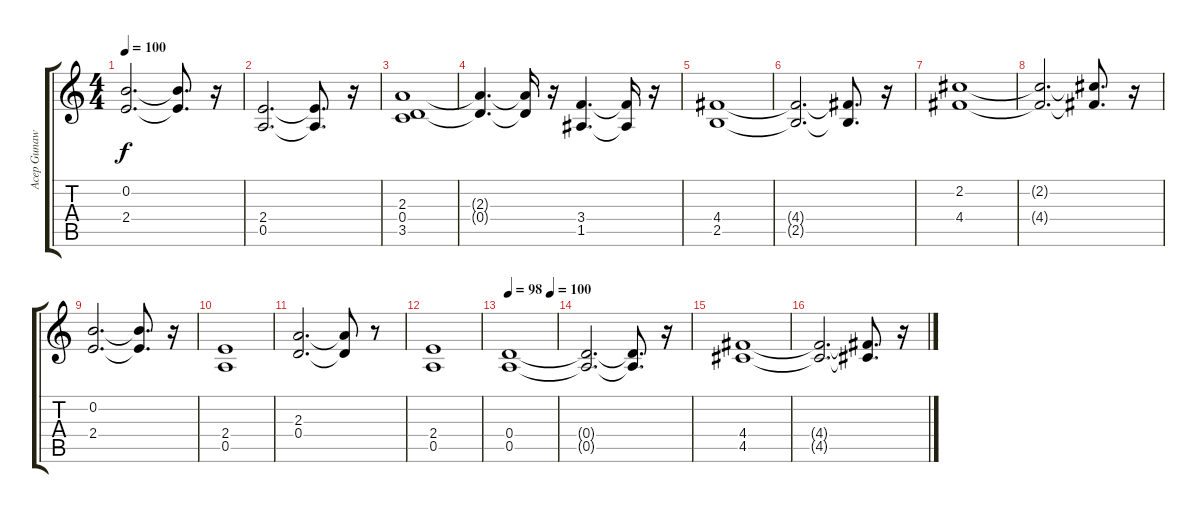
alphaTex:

\track ("Acep Gunawan Dist" "Acep Gunaw") {instrument distortionguitar}
\staff {score tabs}
\tuning (E4 B3 G3 D3 A2 E2) {hide}
\ts (4 4)
\tempo 100
\clef g2
\ks c
(0.2 2.4).2{d dy f} (0.2{t} 2.4{t}).8{d} r.16 |
(2.4 0.5).2{d} (2.4{t} 0.5{t}).8{d} r.16 |
(2.3 0.4 3.5).1 |
(2.3{t} 0.4{t}).4{d} (2.3{t} 0.4{t}).16 r.16 (3.4 1.5).4{d} (3.4{t} 1.5{t}).16 r.16 |
(4.4 2.5).1 |
(4.4{t} 2.5{t}).2{d} (4.4{t} 2.5{t}).8{d} r.16 |
(2.2 4.4).1 |
(2.2{t} 4.4{t}).2{d} (2.2{t} 4.4{t}).8{d} r.16 |
(0.2 2.4).2{d} (0.2{t} 2.4{t}).8{d} r.16 |
(2.4 0.5).1 |
(2.3 0.4).2{d} (2.3{t} 0.4{t}).8 r.8 |
(2.4 0.5).1 |
\tempo 98
\tempo (100 0.875)
(0.4 0.5).1{balance 0 instrument distortionguitar} |
(0.4{t} 0.5{t}).2{d} (0.4{t} 0.5{t}).8{d} r.16 |
(4.4 4.5).1 |
(4.4{t} 4.5{t}).2{d} (4.4{t} 4.5{t}).8{d} r.16
